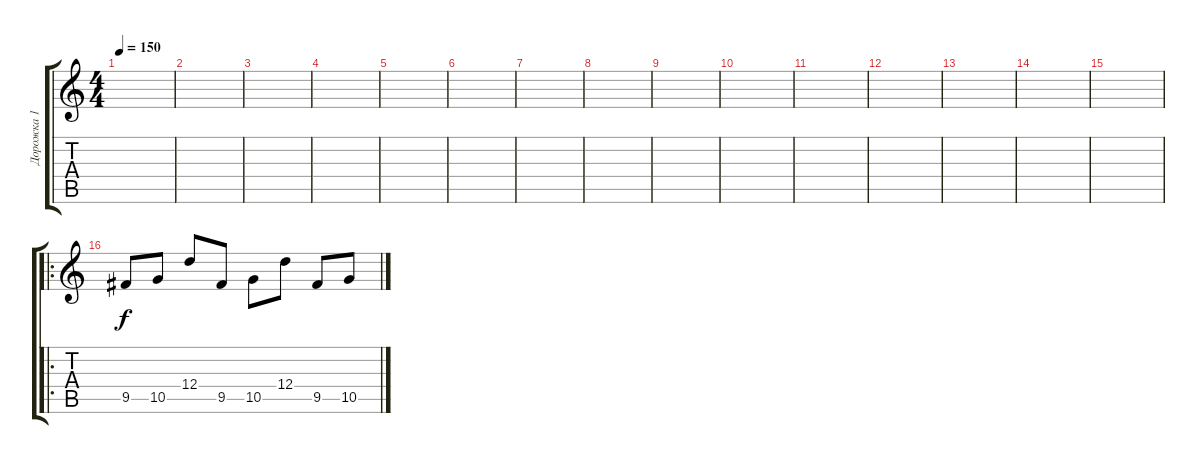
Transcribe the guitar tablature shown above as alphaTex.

\track ("Дорожка 1" "Дорожка 1") {instrument distortionguitar}
\staff {score tabs}
\tuning (E4 B3 G3 D3 A2 E2) {hide}
\ts (4 4)
\tempo 150
\clef g2
\ks c
|
|
|
|
|
|
|
|
|
|
|
|
|
|
|
\ro
9.5.8 10.5.8 12.4.8 9.5.8 10.5.8 12.4.8 9.5.8 10.5.8
